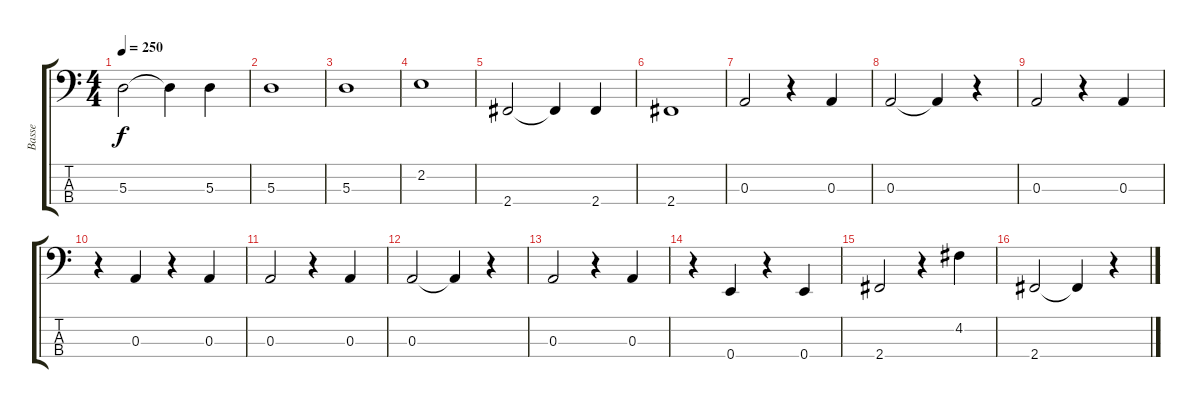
\track ("Basse" "Basse") {instrument fretlessbass}
\staff {score tabs}
\tuning (G2 D2 A1 E1) {hide}
\ts (4 4)
\tempo 250
\clef f4
\ks c
5.3.2{dy f} 5.3{t}.4 5.3.4 |
5.3.1 |
5.3.1 |
2.2.1 |
2.4.2 2.4{t}.4 2.4.4 |
2.4.1 |
0.3.2 r.4 0.3.4 |
0.3.2 0.3{t}.4 r.4 |
0.3.2 r.4 0.3.4 |
r.4 0.3.4 r.4 0.3.4 |
0.3.2 r.4 0.3.4 |
0.3.2 0.3{t}.4 r.4 |
0.3.2 r.4 0.3.4 |
r.4 0.4.4 r.4 0.4.4 |
2.4.2 r.4 4.2.4 |
2.4.2 2.4{t}.4 r.4
